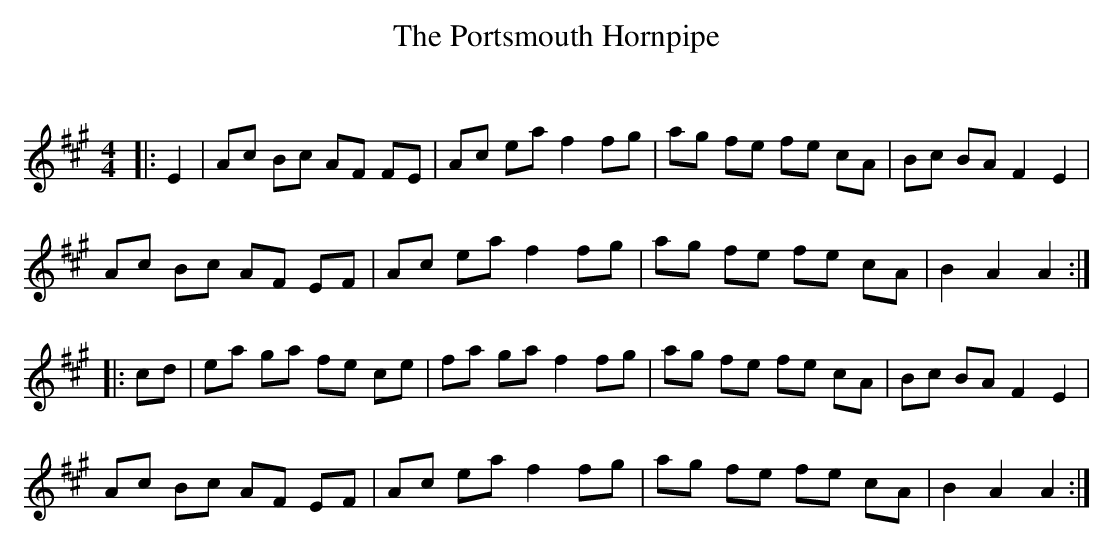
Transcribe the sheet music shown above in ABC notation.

X:1
T: The Portsmouth Hornpipe
C:
Q: 232
K:A
M:4/4
L:1/8
|:E2|Ac Bc AF FE|Ac ea f2 fg|ag fe fe cA|Bc BA F2 E2|
Ac Bc AF EF|Ac ea f2 fg|ag fe fe cA|B2 A2 A2:|
|:cd|ea ga fe ce|fa ga f2 fg|ag fe fe cA|Bc BA F2 E2|
Ac Bc AF EF|Ac ea f2 fg|ag fe fe cA|B2 A2 A2:|
